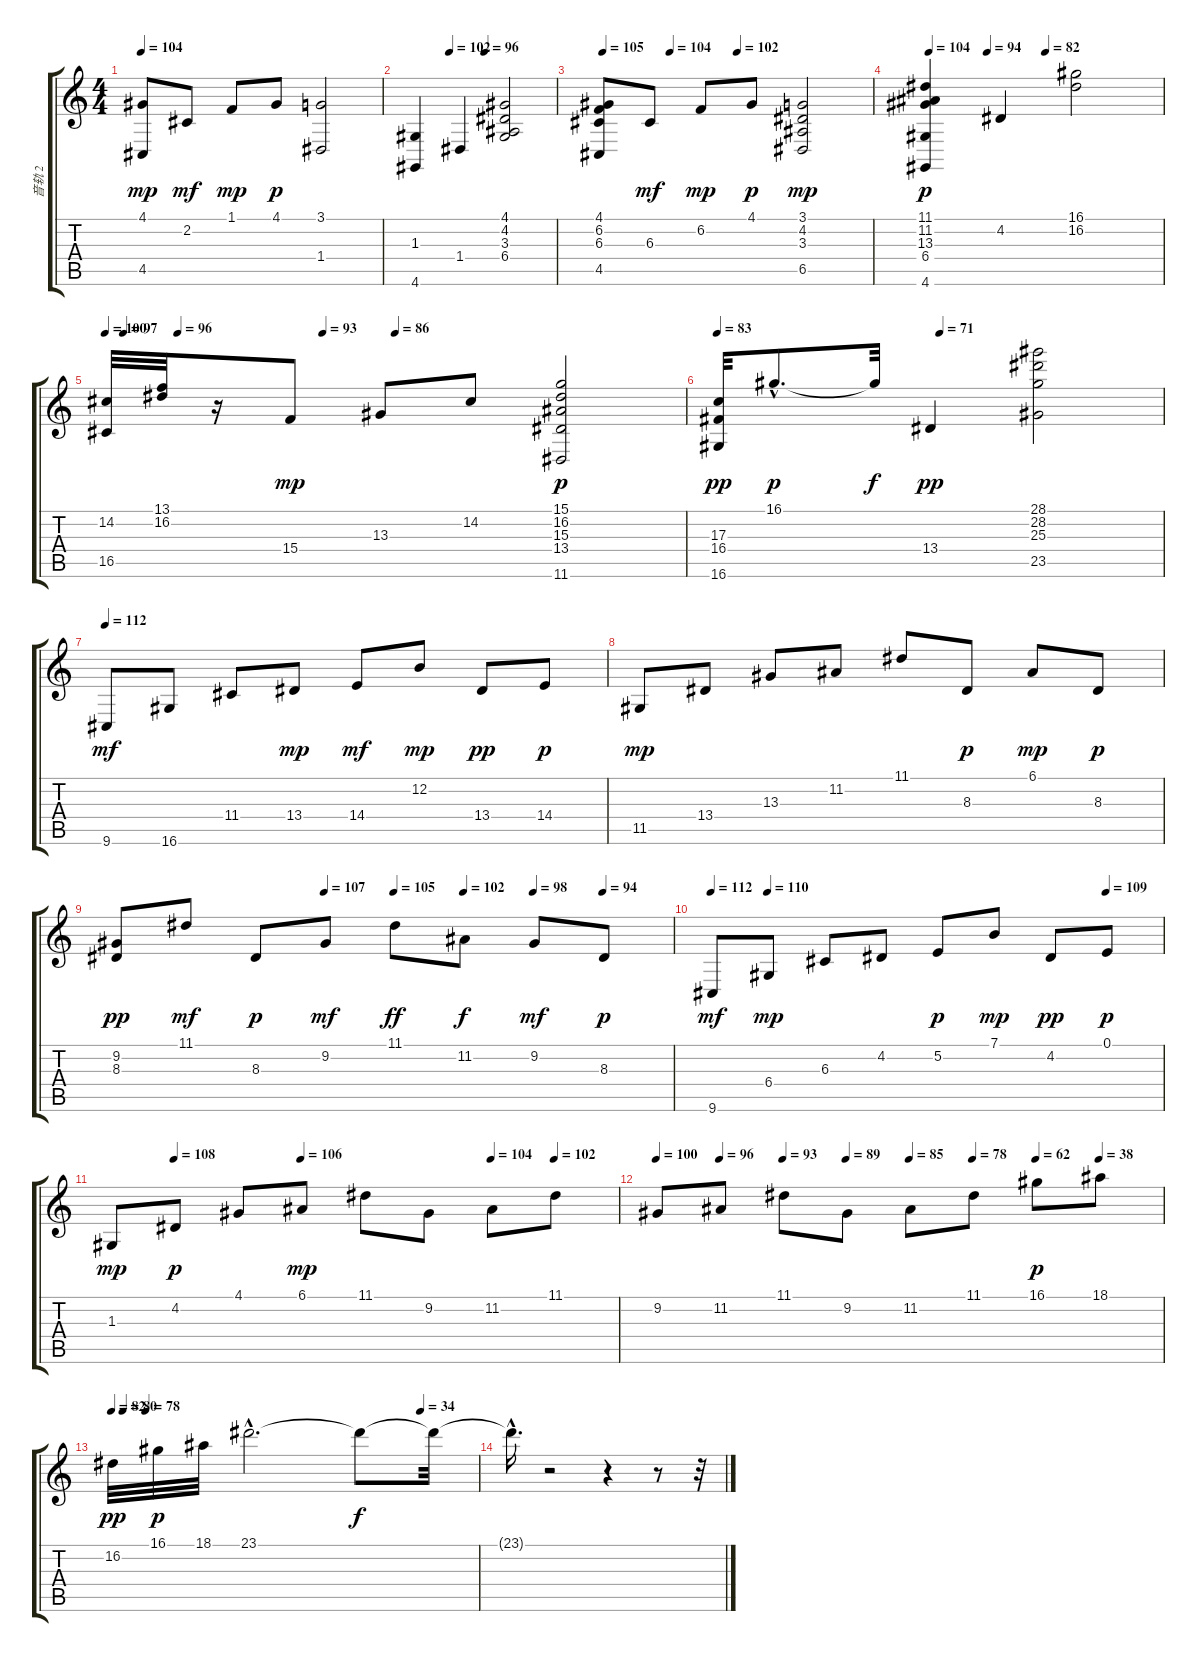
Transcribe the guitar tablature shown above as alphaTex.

\track ("音轨 2" "音轨 2") {instrument acousticgrandpiano}
\staff {score tabs}
\tuning (E4 B3 G3 D3 A2 E2) {hide}
\ts (4 4)
\tempo 104
\clef g2
\ks c
(4.1 4.5).8{dy mp} 2.2.8{dy mf} 1.1.8{dy mp} 4.1.8{dy p} (3.1 1.4).2 |
\tempo (102 0.25)
\tempo (96 0.5)
(1.3 4.6).4 1.4.4 (4.1 4.2 3.3 6.4).2 |
\tempo 105
\tempo (104 0.25)
\tempo (102 0.5)
(4.1 6.2 6.3 4.5).8 6.3.8{dy mf} 6.2.8{dy mp} 4.1.8{dy p} (3.1 4.2 3.3 6.5).2{dy mp} |
\tempo 104
\tempo (94 0.25)
\tempo (82 0.5)
(11.1 11.2 13.3 6.4 4.6).4{dy p} 4.2.4 (16.1 16.2).2 |
\tempo 100
\tempo (97 0.03125)
\tempo (96 0.125)
\tempo (93 0.375)
\tempo (86 0.5)
(14.2 16.5).32 (13.1 16.2).32 r.16 15.4.8{dy mp} 13.3.8 14.2.8 (15.1 16.2 15.3 13.4 11.6).2{dy p} |
\tempo 83
\tempo (71 0.5)
(17.3 16.4 16.6).32{dy pp} 16.1{hac}.8{d dy p} 16.1{t}.32{dy f} 13.4.4{dy pp} (28.1 28.2 25.3 23.5).2 |
\tempo 112
9.6.8{dy mf} 16.6.8 11.4.8 13.4.8{dy mp} 14.4.8{dy mf} 12.2.8{dy mp} 13.4.8{dy pp} 14.4.8{dy p} |
11.5.8{dy mp} 13.4.8 13.3.8 11.2.8 11.1.8 8.3.8{dy p} 6.1.8{dy mp} 8.3.8{dy p} |
\tempo (107 0.375)
\tempo (105 0.5)
\tempo (102 0.625)
\tempo (98 0.75)
\tempo (94 0.875)
(9.2 8.3).8{dy pp} 11.1.8{dy mf} 8.3.8{dy p} 9.2.8{dy mf} 11.1.8{dy ff} 11.2.8{dy f} 9.2.8{dy mf} 8.3.8{dy p} |
\tempo 112
\tempo (110 0.125)
\tempo (109 0.875)
9.6.8{dy mf} 6.4.8{dy mp} 6.3.8 4.2.8 5.2.8{dy p} 7.1.8{dy mp} 4.2.8{dy pp} 0.1.8{dy p} |
\tempo (108 0.125)
\tempo (106 0.375)
\tempo (104 0.75)
\tempo (102 0.875)
1.3.8{dy mp} 4.2.8{dy p} 4.1.8 6.1.8{dy mp} 11.1.8 9.2.8 11.2.8 11.1.8 |
\tempo 100
\tempo (96 0.125)
\tempo (93 0.25)
\tempo (89 0.375)
\tempo (85 0.5)
\tempo (78 0.625)
\tempo (62 0.75)
\tempo (38 0.875)
9.2.8 11.2.8 11.1.8 9.2.8 11.2.8 11.1.8 16.1.8{dy p} 18.1.8 |
\tempo 82
\tempo (80 0.03125)
\tempo (78 0.09375)
\tempo (34 0.84375)
16.2.32{dy pp} 16.1.32{dy p} 18.1.32 23.1{hac}.2{d} 23.1{t}.8{dy f} 23.1{t}.32 |
23.1{hac t}.16{d} r.2 r.4 r.8 r.32
